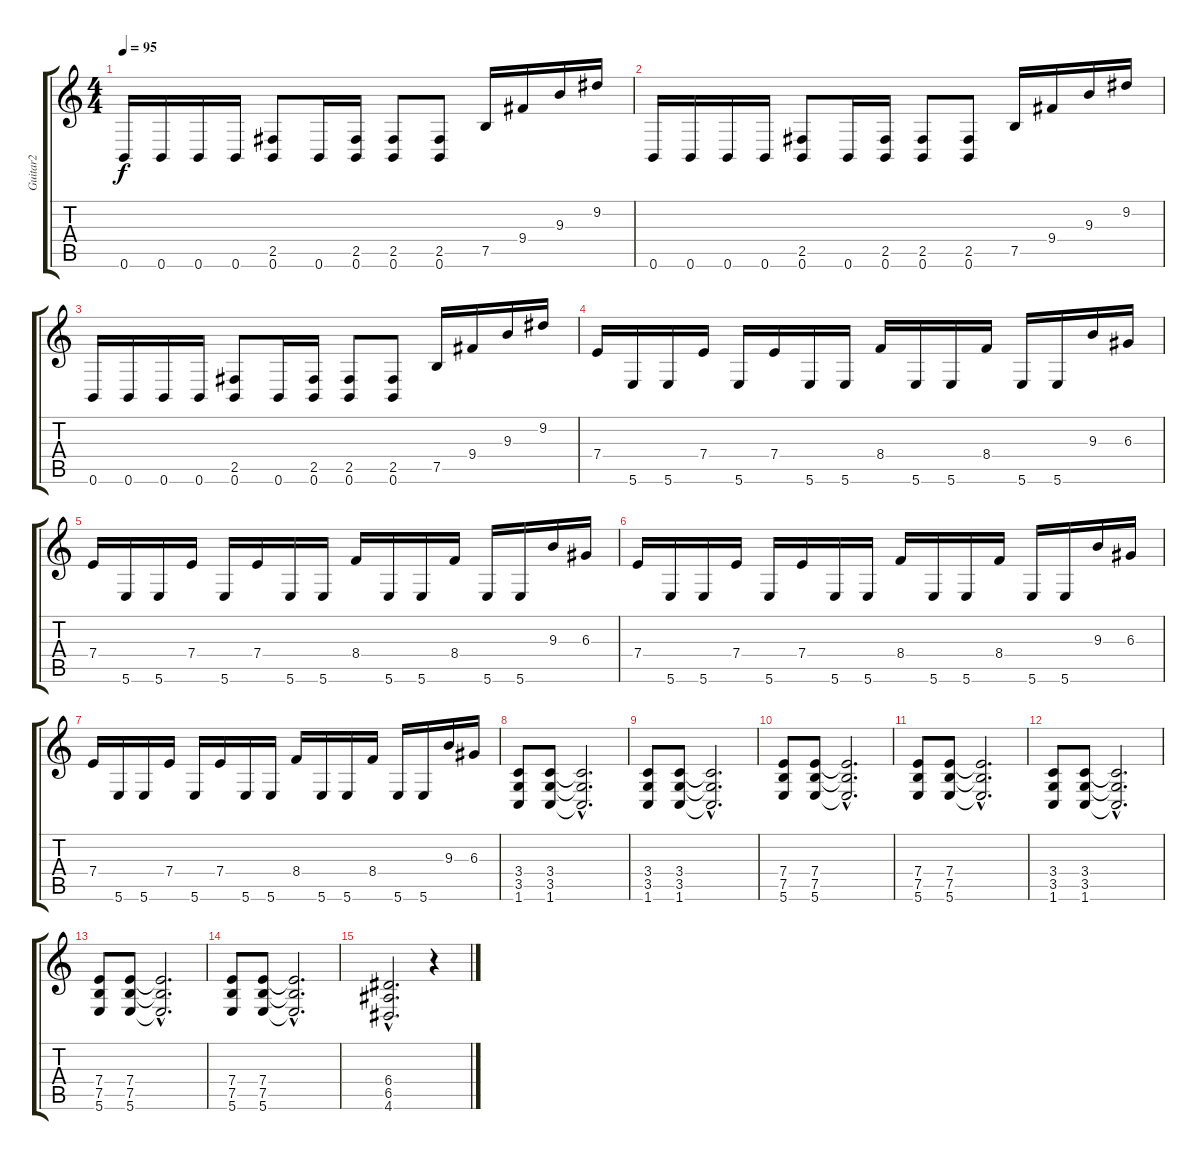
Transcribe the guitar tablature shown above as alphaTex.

\track ("Guitar2" "Guitar2") {instrument overdrivenguitar}
\staff {score tabs}
\tuning (B3 Gb3 D3 A2 E2 B1) {hide}
\ts (4 4)
\tempo 95
\clef g2
\ks c
0.6.16{dy f} 0.6.16 0.6.16 0.6.16 (2.5 0.6).8 0.6.16 (2.5 0.6).16 (2.5 0.6).8 (2.5 0.6).8 7.5.16 9.4.16 9.3.16 9.2.16 |
0.6.16 0.6.16 0.6.16 0.6.16 (2.5 0.6).8 0.6.16 (2.5 0.6).16 (2.5 0.6).8 (2.5 0.6).8 7.5.16 9.4.16 9.3.16 9.2.16 |
0.6.16 0.6.16 0.6.16 0.6.16 (2.5 0.6).8 0.6.16 (2.5 0.6).16 (2.5 0.6).8 (2.5 0.6).8 7.5.16 9.4.16 9.3.16 9.2.16 |
7.4.16 5.6.16 5.6.16 7.4.16 5.6.16 7.4.16 5.6.16 5.6.16 8.4.16 5.6.16 5.6.16 8.4.16 5.6.16 5.6.16 9.3.16 6.3.16 |
7.4.16 5.6.16 5.6.16 7.4.16 5.6.16 7.4.16 5.6.16 5.6.16 8.4.16 5.6.16 5.6.16 8.4.16 5.6.16 5.6.16 9.3.16 6.3.16 |
7.4.16 5.6.16 5.6.16 7.4.16 5.6.16 7.4.16 5.6.16 5.6.16 8.4.16 5.6.16 5.6.16 8.4.16 5.6.16 5.6.16 9.3.16 6.3.16 |
7.4.16 5.6.16 5.6.16 7.4.16 5.6.16 7.4.16 5.6.16 5.6.16 8.4.16 5.6.16 5.6.16 8.4.16 5.6.16 5.6.16 9.3.16 6.3.16 |
(3.4 3.5 1.6).8 (3.4 3.5 1.6).8 (3.4{hac t} 3.5{hac t} 1.6{hac t}).2{d} |
(3.4 3.5 1.6).8 (3.4 3.5 1.6).8 (3.4{hac t} 3.5{hac t} 1.6{hac t}).2{d} |
(7.4 7.5 5.6).8 (7.4 7.5 5.6).8 (7.4{hac t} 7.5{hac t} 5.6{hac t}).2{d} |
(7.4 7.5 5.6).8 (7.4 7.5 5.6).8 (7.4{hac t} 7.5{hac t} 5.6{hac t}).2{d} |
(3.4 3.5 1.6).8 (3.4 3.5 1.6).8 (3.4{hac t} 3.5{hac t} 1.6{hac t}).2{d} |
(7.4 7.5 5.6).8 (7.4 7.5 5.6).8 (7.4{hac t} 7.5{hac t} 5.6{hac t}).2{d} |
(7.4 7.5 5.6).8 (7.4 7.5 5.6).8 (7.4{hac t} 7.5{hac t} 5.6{hac t}).2{d} |
(6.4{hac} 6.5{hac} 4.6{hac}).2{d} r.4
